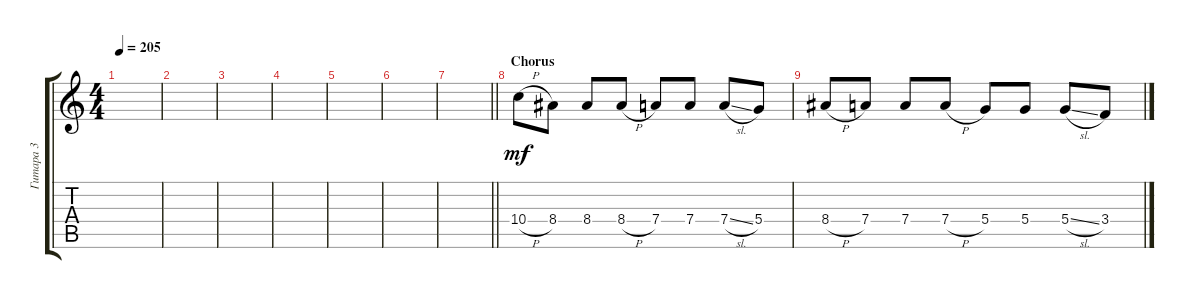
\track ("Гитара 3" "Гитара 3") {instrument distortionguitar}
\staff {score tabs}
\tuning (E4 B3 G3 D3 A2 E2) {hide}
\ts (4 4)
\tempo 205
\clef g2
\ks aminor
|
|
|
|
|
|
\barLineRight lightlight
|
\section ("" "Chorus")
10.4{h}.8{dy mf} 8.4.8 8.4.8 8.4{h}.8 7.4.8 7.4.8 7.4{sl}.8 5.4.8 |
8.4{h}.8 7.4.8 7.4.8 7.4{h}.8 5.4.8 5.4.8 5.4{sl}.8 3.4.8
